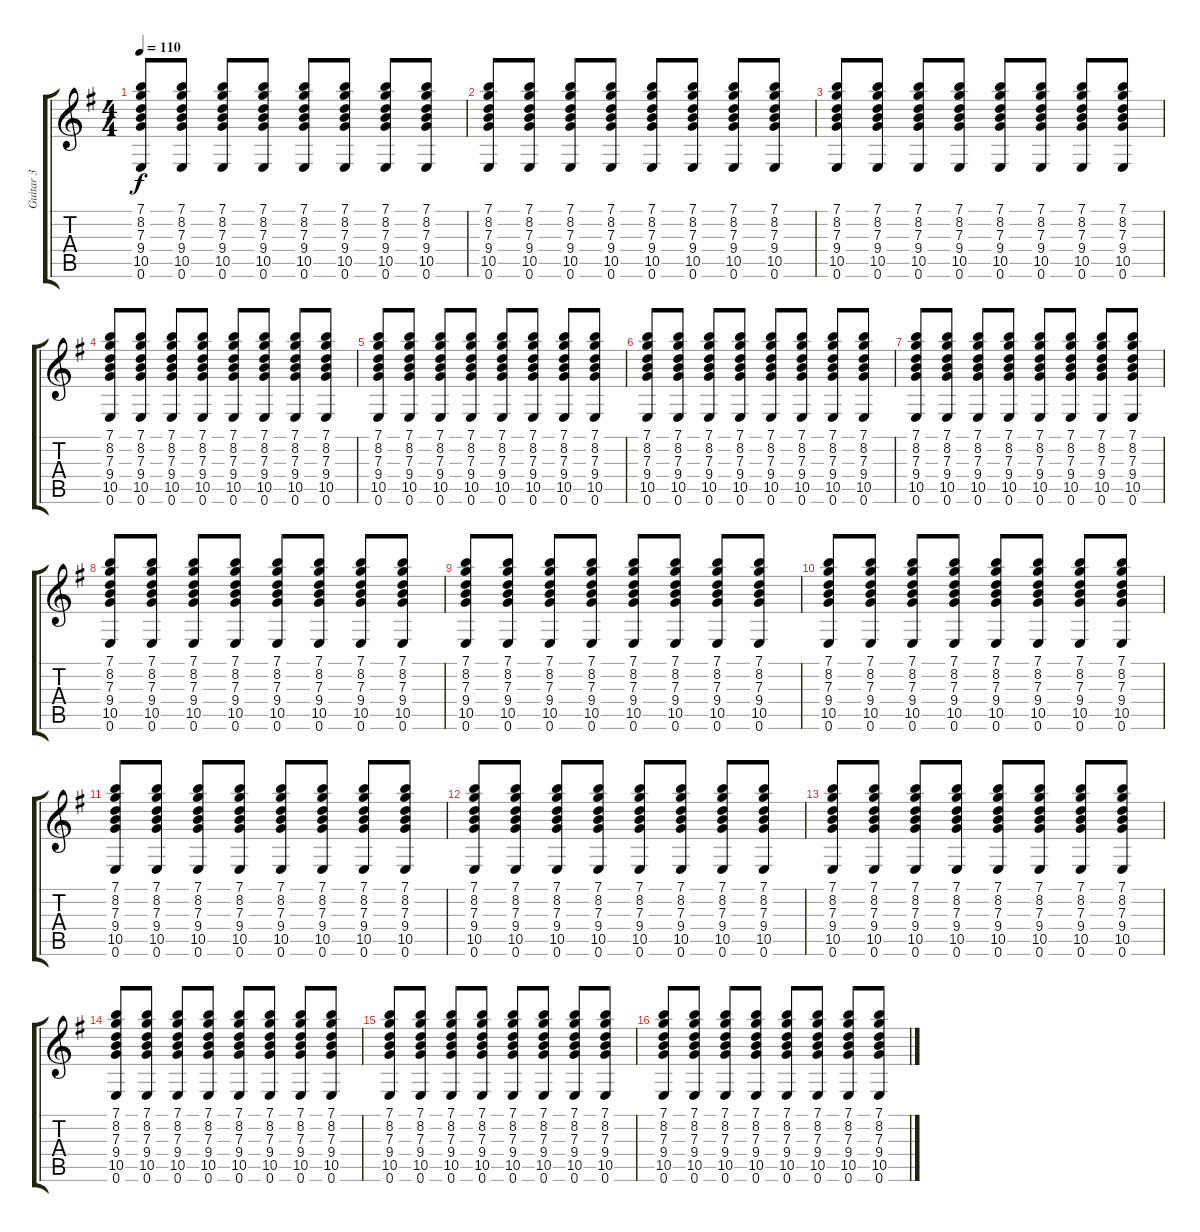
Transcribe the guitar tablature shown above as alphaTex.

\track ("Guitar 3" "Guitar 3") {instrument electricguitarclean}
\staff {score tabs}
\tuning (E4 B3 G3 D3 A2 E2) {hide}
\ts (4 4)
\tempo 110
\clef g2
\ks g
(7.1 8.2 7.3 9.4 10.5 0.6).8{dy f} (7.1 8.2 7.3 9.4 10.5 0.6).8 (7.1 8.2 7.3 9.4 10.5 0.6).8 (7.1 8.2 7.3 9.4 10.5 0.6).8 (7.1 8.2 7.3 9.4 10.5 0.6).8 (7.1 8.2 7.3 9.4 10.5 0.6).8 (7.1 8.2 7.3 9.4 10.5 0.6).8 (7.1 8.2 7.3 9.4 10.5 0.6).8 |
(7.1 8.2 7.3 9.4 10.5 0.6).8 (7.1 8.2 7.3 9.4 10.5 0.6).8 (7.1 8.2 7.3 9.4 10.5 0.6).8 (7.1 8.2 7.3 9.4 10.5 0.6).8 (7.1 8.2 7.3 9.4 10.5 0.6).8 (7.1 8.2 7.3 9.4 10.5 0.6).8 (7.1 8.2 7.3 9.4 10.5 0.6).8 (7.1 8.2 7.3 9.4 10.5 0.6).8 |
(7.1 8.2 7.3 9.4 10.5 0.6).8 (7.1 8.2 7.3 9.4 10.5 0.6).8 (7.1 8.2 7.3 9.4 10.5 0.6).8 (7.1 8.2 7.3 9.4 10.5 0.6).8 (7.1 8.2 7.3 9.4 10.5 0.6).8 (7.1 8.2 7.3 9.4 10.5 0.6).8 (7.1 8.2 7.3 9.4 10.5 0.6).8 (7.1 8.2 7.3 9.4 10.5 0.6).8 |
(7.1 8.2 7.3 9.4 10.5 0.6).8 (7.1 8.2 7.3 9.4 10.5 0.6).8 (7.1 8.2 7.3 9.4 10.5 0.6).8 (7.1 8.2 7.3 9.4 10.5 0.6).8 (7.1 8.2 7.3 9.4 10.5 0.6).8 (7.1 8.2 7.3 9.4 10.5 0.6).8 (7.1 8.2 7.3 9.4 10.5 0.6).8 (7.1 8.2 7.3 9.4 10.5 0.6).8 |
(7.1 8.2 7.3 9.4 10.5 0.6).8 (7.1 8.2 7.3 9.4 10.5 0.6).8 (7.1 8.2 7.3 9.4 10.5 0.6).8 (7.1 8.2 7.3 9.4 10.5 0.6).8 (7.1 8.2 7.3 9.4 10.5 0.6).8 (7.1 8.2 7.3 9.4 10.5 0.6).8 (7.1 8.2 7.3 9.4 10.5 0.6).8 (7.1 8.2 7.3 9.4 10.5 0.6).8 |
(7.1 8.2 7.3 9.4 10.5 0.6).8 (7.1 8.2 7.3 9.4 10.5 0.6).8 (7.1 8.2 7.3 9.4 10.5 0.6).8 (7.1 8.2 7.3 9.4 10.5 0.6).8 (7.1 8.2 7.3 9.4 10.5 0.6).8 (7.1 8.2 7.3 9.4 10.5 0.6).8 (7.1 8.2 7.3 9.4 10.5 0.6).8 (7.1 8.2 7.3 9.4 10.5 0.6).8 |
(7.1 8.2 7.3 9.4 10.5 0.6).8 (7.1 8.2 7.3 9.4 10.5 0.6).8 (7.1 8.2 7.3 9.4 10.5 0.6).8 (7.1 8.2 7.3 9.4 10.5 0.6).8 (7.1 8.2 7.3 9.4 10.5 0.6).8 (7.1 8.2 7.3 9.4 10.5 0.6).8 (7.1 8.2 7.3 9.4 10.5 0.6).8 (7.1 8.2 7.3 9.4 10.5 0.6).8 |
(7.1 8.2 7.3 9.4 10.5 0.6).8 (7.1 8.2 7.3 9.4 10.5 0.6).8 (7.1 8.2 7.3 9.4 10.5 0.6).8 (7.1 8.2 7.3 9.4 10.5 0.6).8 (7.1 8.2 7.3 9.4 10.5 0.6).8 (7.1 8.2 7.3 9.4 10.5 0.6).8 (7.1 8.2 7.3 9.4 10.5 0.6).8 (7.1 8.2 7.3 9.4 10.5 0.6).8 |
(7.1 8.2 7.3 9.4 10.5 0.6).8 (7.1 8.2 7.3 9.4 10.5 0.6).8 (7.1 8.2 7.3 9.4 10.5 0.6).8 (7.1 8.2 7.3 9.4 10.5 0.6).8 (7.1 8.2 7.3 9.4 10.5 0.6).8 (7.1 8.2 7.3 9.4 10.5 0.6).8 (7.1 8.2 7.3 9.4 10.5 0.6).8 (7.1 8.2 7.3 9.4 10.5 0.6).8 |
(7.1 8.2 7.3 9.4 10.5 0.6).8 (7.1 8.2 7.3 9.4 10.5 0.6).8 (7.1 8.2 7.3 9.4 10.5 0.6).8 (7.1 8.2 7.3 9.4 10.5 0.6).8 (7.1 8.2 7.3 9.4 10.5 0.6).8 (7.1 8.2 7.3 9.4 10.5 0.6).8 (7.1 8.2 7.3 9.4 10.5 0.6).8 (7.1 8.2 7.3 9.4 10.5 0.6).8 |
(7.1 8.2 7.3 9.4 10.5 0.6).8 (7.1 8.2 7.3 9.4 10.5 0.6).8 (7.1 8.2 7.3 9.4 10.5 0.6).8 (7.1 8.2 7.3 9.4 10.5 0.6).8 (7.1 8.2 7.3 9.4 10.5 0.6).8 (7.1 8.2 7.3 9.4 10.5 0.6).8 (7.1 8.2 7.3 9.4 10.5 0.6).8 (7.1 8.2 7.3 9.4 10.5 0.6).8 |
(7.1 8.2 7.3 9.4 10.5 0.6).8 (7.1 8.2 7.3 9.4 10.5 0.6).8 (7.1 8.2 7.3 9.4 10.5 0.6).8 (7.1 8.2 7.3 9.4 10.5 0.6).8 (7.1 8.2 7.3 9.4 10.5 0.6).8 (7.1 8.2 7.3 9.4 10.5 0.6).8 (7.1 8.2 7.3 9.4 10.5 0.6).8 (7.1 8.2 7.3 9.4 10.5 0.6).8 |
(7.1 8.2 7.3 9.4 10.5 0.6).8 (7.1 8.2 7.3 9.4 10.5 0.6).8 (7.1 8.2 7.3 9.4 10.5 0.6).8 (7.1 8.2 7.3 9.4 10.5 0.6).8 (7.1 8.2 7.3 9.4 10.5 0.6).8 (7.1 8.2 7.3 9.4 10.5 0.6).8 (7.1 8.2 7.3 9.4 10.5 0.6).8 (7.1 8.2 7.3 9.4 10.5 0.6).8 |
(7.1 8.2 7.3 9.4 10.5 0.6).8 (7.1 8.2 7.3 9.4 10.5 0.6).8 (7.1 8.2 7.3 9.4 10.5 0.6).8 (7.1 8.2 7.3 9.4 10.5 0.6).8 (7.1 8.2 7.3 9.4 10.5 0.6).8 (7.1 8.2 7.3 9.4 10.5 0.6).8 (7.1 8.2 7.3 9.4 10.5 0.6).8 (7.1 8.2 7.3 9.4 10.5 0.6).8 |
(7.1 8.2 7.3 9.4 10.5 0.6).8 (7.1 8.2 7.3 9.4 10.5 0.6).8 (7.1 8.2 7.3 9.4 10.5 0.6).8 (7.1 8.2 7.3 9.4 10.5 0.6).8 (7.1 8.2 7.3 9.4 10.5 0.6).8 (7.1 8.2 7.3 9.4 10.5 0.6).8 (7.1 8.2 7.3 9.4 10.5 0.6).8 (7.1 8.2 7.3 9.4 10.5 0.6).8 |
(7.1 8.2 7.3 9.4 10.5 0.6).8 (7.1 8.2 7.3 9.4 10.5 0.6).8 (7.1 8.2 7.3 9.4 10.5 0.6).8 (7.1 8.2 7.3 9.4 10.5 0.6).8 (7.1 8.2 7.3 9.4 10.5 0.6).8 (7.1 8.2 7.3 9.4 10.5 0.6).8 (7.1 8.2 7.3 9.4 10.5 0.6).8 (7.1 8.2 7.3 9.4 10.5 0.6).8
